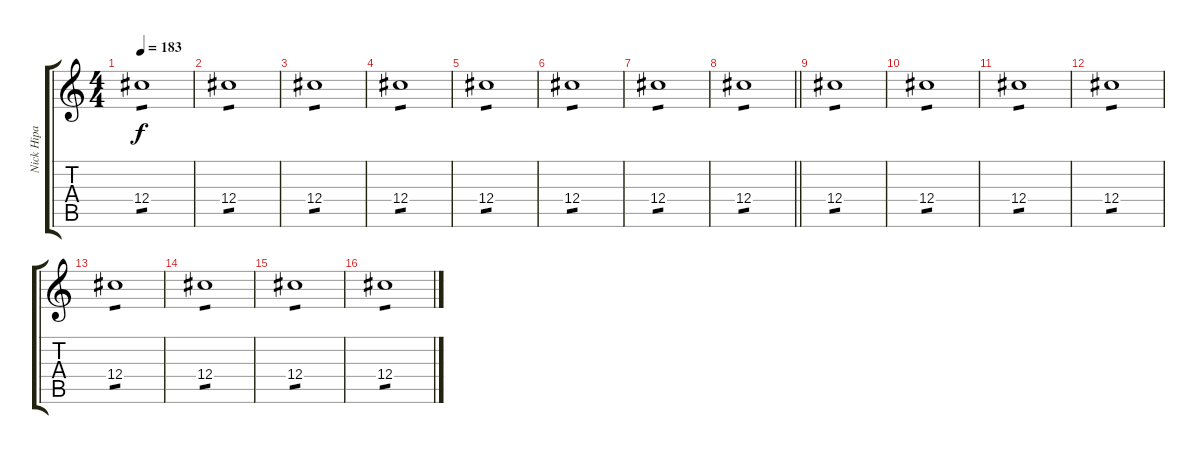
\track ("Nick Hipa" "Nick Hipa") {instrument distortionguitar}
\staff {score tabs}
\tuning (Eb4 Bb3 Gb3 Db3 Ab2 Db2) {hide}
\ts (4 4)
\tempo 183
\clef g2
\ks c
12.4.1{tp 1 dy f} |
12.4.1{tp 1} |
12.4.1{tp 1} |
12.4.1{tp 1} |
12.4.1{tp 1} |
12.4.1{tp 1} |
12.4.1{tp 1} |
\barLineRight lightlight
12.4.1{tp 1} |
12.4.1{tp 1} |
12.4.1{tp 1} |
12.4.1{tp 1} |
12.4.1{tp 1} |
12.4.1{tp 1} |
12.4.1{tp 1} |
12.4.1{tp 1} |
12.4.1{tp 1}
